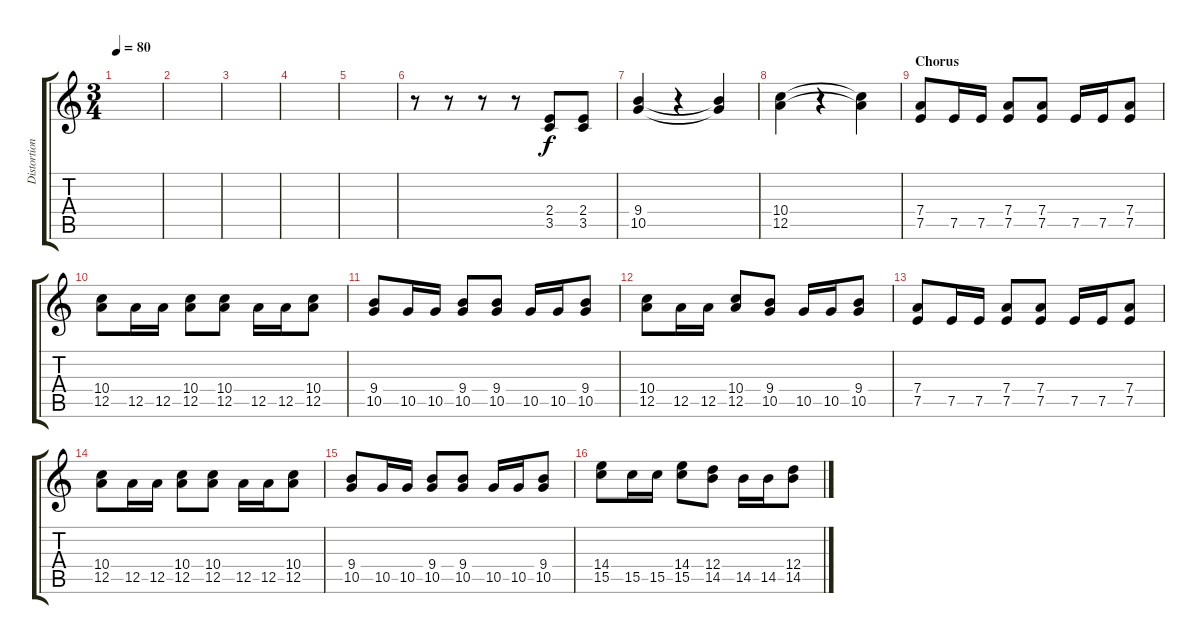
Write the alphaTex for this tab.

\track ("Distortion Guitar" "Distortion") {instrument distortionguitar}
\staff {score tabs}
\tuning (E4 B3 G3 D3 A2 E2) {hide}
\ts (3 4)
\tempo 80
\clef g2
\ks c
|
|
|
|
|
r.8 r.8 r.8 r.8 (2.4 3.5).8 (2.4 3.5).8 |
(9.4 10.5).4 r.4 (9.4{t} 10.5{t}).4 |
(10.4 12.5).4 r.4 (10.4{t} 12.5{t}).4 |
\section ("" "Chorus")
(7.4 7.5).8 7.5.16 7.5.16 (7.4 7.5).8 (7.4 7.5).8 7.5.16 7.5.16 (7.4 7.5).8 |
(10.4 12.5).8 12.5.16 12.5.16 (10.4 12.5).8 (10.4 12.5).8 12.5.16 12.5.16 (10.4 12.5).8 |
(9.4 10.5).8 10.5.16 10.5.16 (9.4 10.5).8 (9.4 10.5).8 10.5.16 10.5.16 (9.4 10.5).8 |
(10.4 12.5).8 12.5.16 12.5.16 (10.4 12.5).8 (9.4 10.5).8 10.5.16 10.5.16 (9.4 10.5).8 |
(7.4 7.5).8 7.5.16 7.5.16 (7.4 7.5).8 (7.4 7.5).8 7.5.16 7.5.16 (7.4 7.5).8 |
(10.4 12.5).8 12.5.16 12.5.16 (10.4 12.5).8 (10.4 12.5).8 12.5.16 12.5.16 (10.4 12.5).8 |
(9.4 10.5).8 10.5.16 10.5.16 (9.4 10.5).8 (9.4 10.5).8 10.5.16 10.5.16 (9.4 10.5).8 |
(14.4 15.5).8 15.5.16 15.5.16 (14.4 15.5).8 (12.4 14.5).8 14.5.16 14.5.16 (12.4 14.5).8
